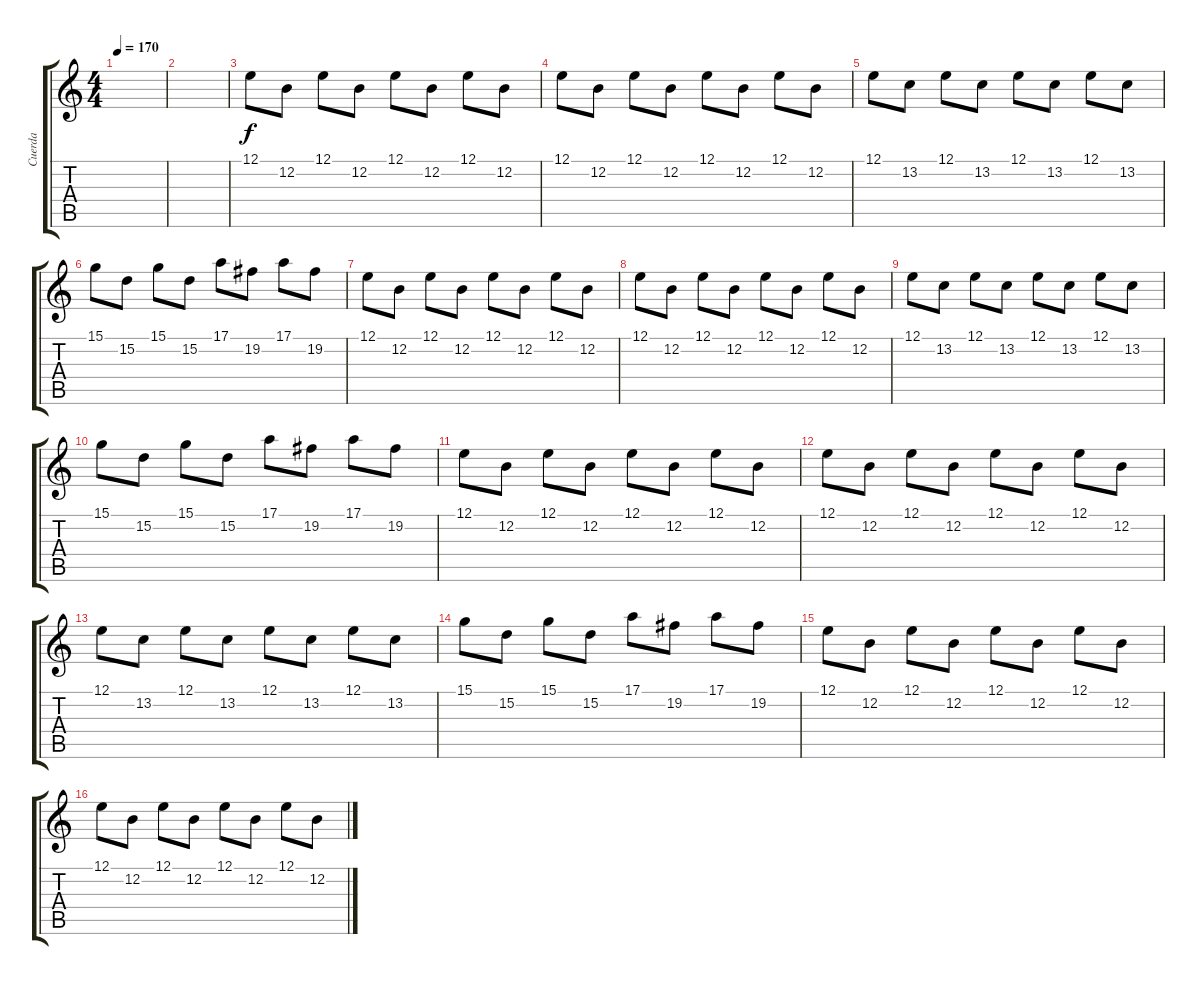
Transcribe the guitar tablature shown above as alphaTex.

\track ("Cuerda" "Cuerda") {instrument pizzicatostrings}
\staff {score tabs}
\tuning (E4 B3 G3 D3 A2 E2) {hide}
\ts (4 4)
\tempo 170
\clef g2
\ks c
|
|
12.1.8 12.2.8 12.1.8 12.2.8 12.1.8 12.2.8 12.1.8 12.2.8 |
12.1.8 12.2.8 12.1.8 12.2.8 12.1.8 12.2.8 12.1.8 12.2.8 |
12.1.8 13.2.8 12.1.8 13.2.8 12.1.8 13.2.8 12.1.8 13.2.8 |
15.1.8 15.2.8 15.1.8 15.2.8 17.1.8 19.2.8 17.1.8 19.2.8 |
12.1.8 12.2.8 12.1.8 12.2.8 12.1.8 12.2.8 12.1.8 12.2.8 |
12.1.8 12.2.8 12.1.8 12.2.8 12.1.8 12.2.8 12.1.8 12.2.8 |
12.1.8 13.2.8 12.1.8 13.2.8 12.1.8 13.2.8 12.1.8 13.2.8 |
15.1.8 15.2.8 15.1.8 15.2.8 17.1.8 19.2.8 17.1.8 19.2.8 |
12.1.8 12.2.8 12.1.8 12.2.8 12.1.8 12.2.8 12.1.8 12.2.8 |
12.1.8 12.2.8 12.1.8 12.2.8 12.1.8 12.2.8 12.1.8 12.2.8 |
12.1.8 13.2.8 12.1.8 13.2.8 12.1.8 13.2.8 12.1.8 13.2.8 |
15.1.8 15.2.8 15.1.8 15.2.8 17.1.8 19.2.8 17.1.8 19.2.8 |
12.1.8 12.2.8 12.1.8 12.2.8 12.1.8 12.2.8 12.1.8 12.2.8 |
12.1.8 12.2.8 12.1.8 12.2.8 12.1.8 12.2.8 12.1.8 12.2.8
